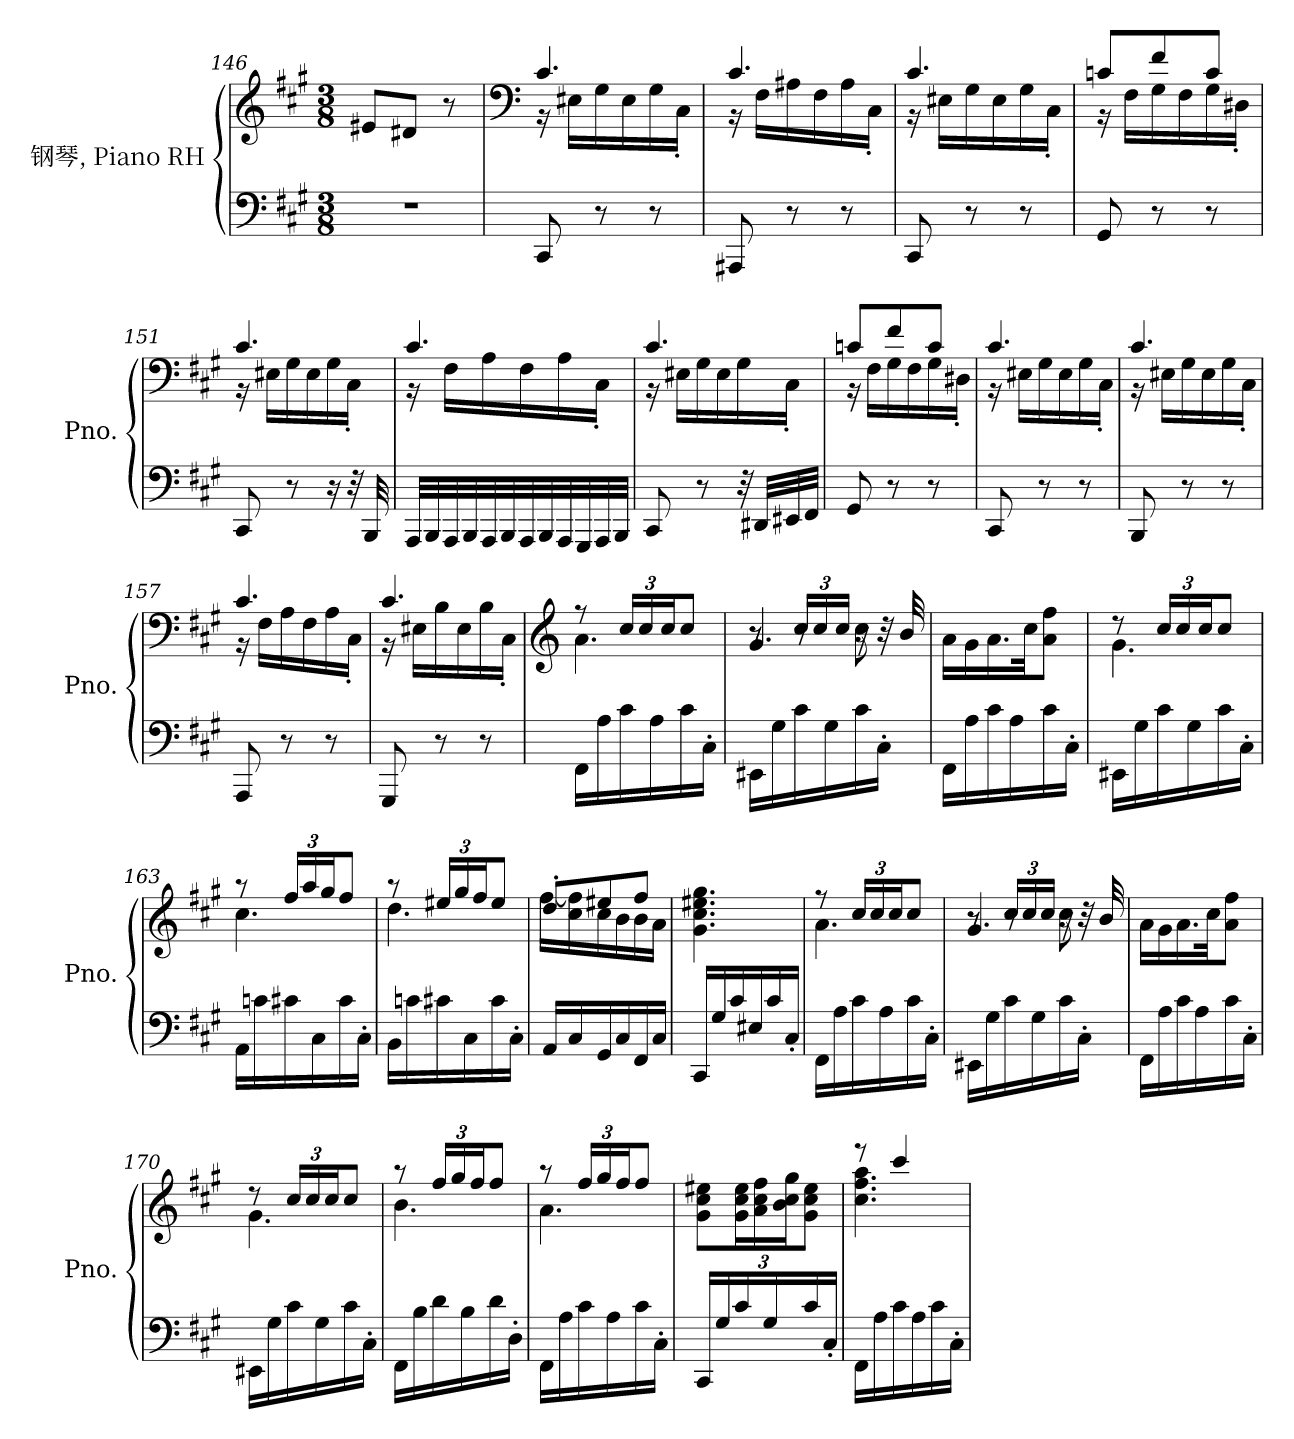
**kern	**kern
*part1	*part1
*staff2	*staff1
*I"钢琴, Piano RH	*
*I'Pno.	*
*clefF4	*clefG2
*k[f#c#g#]	*k[f#c#g#]
*M3/8	*M3/8
=146	=146
4.r	8e#X/L
.	8d#X/J
.	8r
=147	=147
*	*clefF4
*	*^
8CC#/	4.c#/	16r
.	.	16E#X\LL
8r	.	16G#\
.	.	16E#\
8r	.	16G#\
.	.	16C#'\JJ
!!LO:LB:g=z	!!
=148	=148	=148
8AAA#X/	4.c#/	16r
.	.	16F#\LL
8r	.	16A#X\
.	.	16F#\
8r	.	16A#\
.	.	16C#'\JJ
=149	=149	=149
8CC#/	4.c#/	16r
.	.	16E#X\LL
8r	.	16G#\
.	.	16E#\
8r	.	16G#\
.	.	16C#'\JJ
=150	=150	=150
8GG#/	8cn/L	16r
.	.	16F#\LL
8r	8f#/	16G#\
.	.	16F#\
8r	8c/J	16G#\
.	.	16D#X'\JJ
=151	=151	=151
8CC#/	4.c#/	16r
.	.	16E#X\LL
8r	.	16G#\
.	.	16E#\
16r	.	16G#\
32r	.	16C#'\JJ
32BBB/	.	.
!!LO:LB:g=z	!!
=152	=152	=152
32AAA/LLL	4.c#/	16r
32BBB/	.	.
32AAA/	.	16F#\LL
32BBB/	.	.
32AAA/	.	16A\
32BBB/	.	.
32AAA/	.	16F#\
32BBB/	.	.
32AAA/	.	16A\
32GGG#/	.	.
32AAA/	.	16C#'\JJ
32BBB/JJJ	.	.
=153	=153	=153
8CC#/	4.c#/	16r
.	.	16E#X\LL
8r	.	16G#\
.	.	16E#\
32r	.	16G#\
32DD#X/LLL	.	.
32EE#X/	.	16C#'\JJ
32FF#/JJJ	.	.
=154	=154	=154
8GG#/	8cn/L	16r
.	.	16F#\LL
8r	8f#/	16G#\
.	.	16F#\
8r	8c/J	16G#\
.	.	16D#X'\JJ
=155	=155	=155
8CC#/	4.c#/	16r
.	.	16E#X\LL
8r	.	16G#\
.	.	16E#\
*	*MM49	*
8r	.	16G#\
.	.	16C#'\JJ
!!LO:LB:g=z	!!
=156	=156	=156
8BBB/	4.c#/	16r
.	.	16E#X\LL
8r	.	16G#\
.	.	16E#\
8r	.	16G#\
.	.	16C#'\JJ
=157	=157	=157
8AAA/	4.c#/	16r
*	*MM46	*
.	.	16F#\LL
8r	.	16A\
.	.	16F#\
8r	.	16A\
.	.	16C#'\JJ
=158	=158	=158
8GGG#/	4.c#/	16r
*	*MM43	*
.	.	16E#X\LL
8r	.	16B\
*	*MM40	*
.	.	16E#\
8r	.	16B\
*	*MM10	*
.	.	16C#'\JJ
=159	=159	=159
*	*clefG2	*
*	*MM42	*
16FF#\LL	8r	4.a\
16A\	.	.
*	*Xbrackettup	*
16c#\	24cc#/LL	.
.	24cc#/	.
16A\	.	.
.	24cc#/J	.
16c#\	8cc#/J	.
16C#'\JJ	.	.
=160	=160	=160
*	*	*^
16EE#X\LL	8r	8r	4.g#/
16G#\	.	.	.
16c#\	24cc#/LL	8r	.
.	24cc#/	.	.
16G#\	.	.	.
.	24cc#/JJ	.	.
16c#\	16r	8cc#\	.
16C#'\JJ	32r	.	.
.	32b/	.	.
*	*v	*v	*v
!!LO:PB:g=z
=161	=161
16FF#\LL	16a\LL
16A\	16g#\
16c#\	16.a\
16A\	.
.	32cc#\JK
16c#\	8a\ 8ff#\J
16C#'\JJ	.
=162	=162
*	*^
16EE#X\LL	8r	4.g#\
16G#\	.	.
16c#\	24cc#/LL	.
.	24cc#/	.
16G#\	.	.
.	24cc#/J	.
16c#\	8cc#/J	.
16C#'\JJ	.	.
=163	=163	=163
16AA\LL	8r	4.cc#\
16cn\	.	.
16c#X\	24ff#/LL	.
.	24aa/	.
16C#\	.	.
.	24gg#/J	.
16c#\	8ff#/J	.
16C#'\JJ	.	.
=164	=164	=164
16BB\LL	8r	4.dd\
16cn\	.	.
16c#X\	24ee#X/LL	.
.	24gg#/	.
16C#\	.	.
.	24ff#/J	.
16c#\	8ee#/J	.
16C#'\JJ	.	.
=165	=165	=165
16AA/LL	8dd'/L	[16ff#\LL
16C#/	.	16cc#\ 16ff#\]
16GG#/	8ee#X/	16cc#\
16C#/	.	16b\
16FF#/	8ff#/J	16b\
16C#/JJ	.	16a\JJ
*	*v	*v
!!LO:LB:g=z
=166	=166
16CC#/LL	4.g#\ 4.cc#\ 4.ee#X\ 4.gg#\
16G#/	.
16c#/	.
16E#X/	.
16c#/	.
16C#'/JJ	.
=167	=167
*	*MM42
*	*^
16FF#\LL	8r	4.a\
16A\	.	.
16c#\	24cc#/LL	.
.	24cc#/	.
16A\	.	.
.	24cc#/J	.
16c#\	8cc#/J	.
16C#'\JJ	.	.
=168	=168	=168
*	*	*^
16EE#X\LL	8r	8r	4.g#/
16G#\	.	.	.
16c#\	24cc#/LL	8r	.
.	24cc#/	.	.
16G#\	.	.	.
.	24cc#/JJ	.	.
16c#\	16r	8cc#\	.
16C#'\JJ	32r	.	.
.	32b/	.	.
*	*v	*v	*v
=169	=169
16FF#\LL	16a\LL
16A\	16g#\
16c#\	16.a\
16A\	.
.	32cc#\JK
16c#\	8a\ 8ff#\J
16C#'\JJ	.
=170	=170
*	*^
16EE#X\LL	8r	4.g#\
16G#\	.	.
16c#\	24cc#/LL	.
.	24cc#/	.
16G#\	.	.
.	24cc#/J	.
16c#\	8cc#/J	.
16C#'\JJ	.	.
!!LO:LB:g=z	!!
=171	=171	=171
*	*MM42	*
16FF#\LL	8r	4.b\
16B\	.	.
16d\	24ff#/LL	.
.	24gg#/	.
16B\	.	.
.	24ff#/J	.
16d\	8ff#/J	.
16D'\JJ	.	.
=172	=172	=172
16FF#\LL	8r	4.a\
16A\	.	.
16c#\	24ff#/LL	.
.	24gg#/	.
16A\	.	.
.	24ff#/J	.
16c#\	8ff#/J	.
16C#'\JJ	.	.
*	*v	*v
=173	=173
16CC#/LL	8g#\ 8cc#\ 8ee#X\L
16G#/	.
16c#/	24g#\ 24cc#\ 24ee#\L
.	24a\ 24cc#\ 24ff#\
16G#/	.
.	24b\ 24cc#\ 24gg#\J
16c#/	8g#\ 8cc#\ 8ee#\J
16C#'/JJ	.
=174	=174
*	*^
16FF#\LL	8r	4.cc#\ 4.ff#\ 4.aa\
16A\	.	.
16c#\	4ccc#/	.
16A\	.	.
16c#\	.	.
16C#'\JJ	.	.
*	*v	*v
=	=
*-	*-
